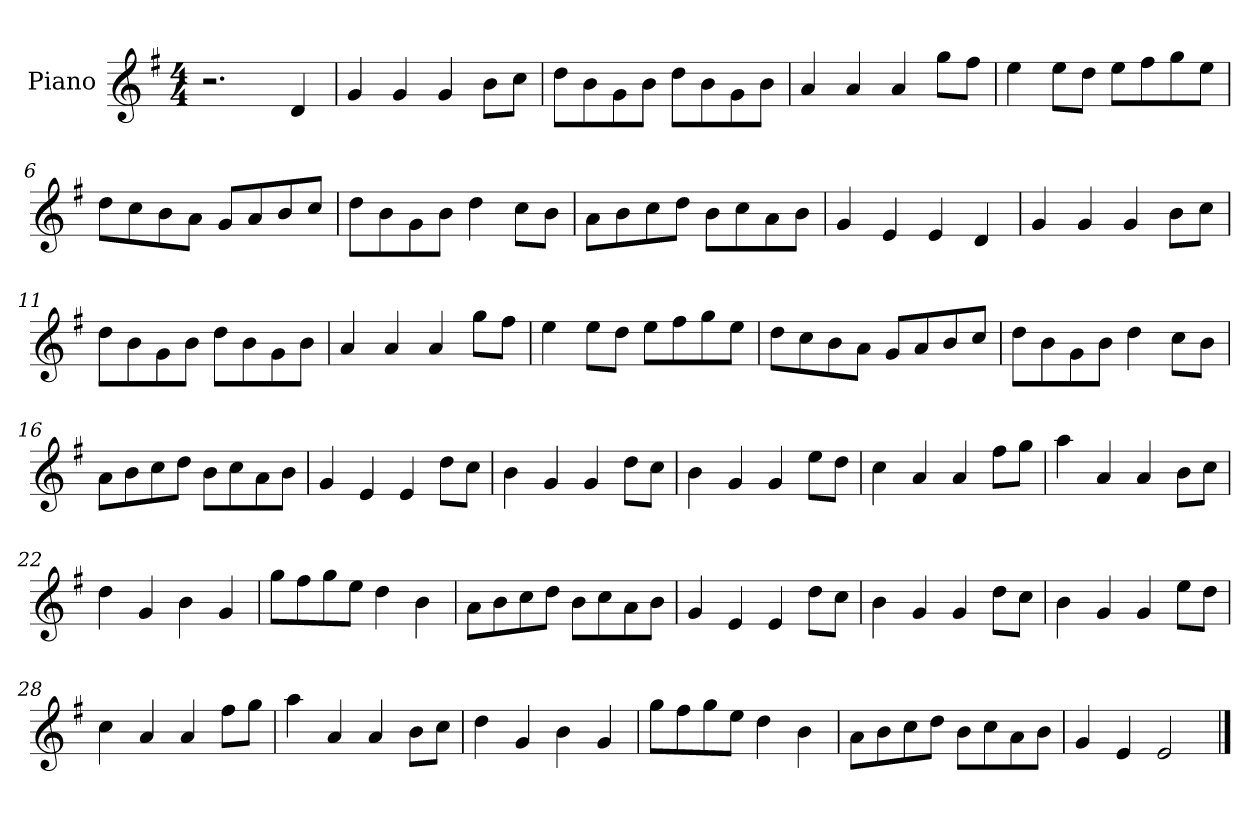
**kern
*part1
*staff1
*I"Piano
*I'Pno
*clefG2
*k[f#]
*M4/4
=1
2.r
4d/
=2
4g/
4g/
4g/
8b\L
8cc\J
=3
8dd\L
8b\
8g\
8b\J
8dd\L
8b\
8g\
8b\J
=4
4a/
4a/
4a/
8gg\L
8ff#\J
=5
4ee\
8ee\L
8dd\J
8ee\L
8ff#\
8gg\
8ee\J
=6
8dd\L
8cc\
8b\
8a\J
8g/L
8a/
8b/
8cc/J
=7
8dd\L
8b\
8g\
8b\J
4dd\
8cc\L
8b\J
=8
8a\L
8b\
8cc\
8dd\J
8b\L
8cc\
8a\
8b\J
=9
4g/
4e/
4e/
4d/
=10
4g/
4g/
4g/
8b\L
8cc\J
=11
8dd\L
8b\
8g\
8b\J
8dd\L
8b\
8g\
8b\J
=12
4a/
4a/
4a/
8gg\L
8ff#\J
=13
4ee\
8ee\L
8dd\J
8ee\L
8ff#\
8gg\
8ee\J
=14
8dd\L
8cc\
8b\
8a\J
8g/L
8a/
8b/
8cc/J
=15
8dd\L
8b\
8g\
8b\J
4dd\
8cc\L
8b\J
=16
8a\L
8b\
8cc\
8dd\J
8b\L
8cc\
8a\
8b\J
=17
4g/
4e/
4e/
8dd\L
8cc\J
=18
4b\
4g/
4g/
8dd\L
8cc\J
=19
4b\
4g/
4g/
8ee\L
8dd\J
=20
4cc\
4a/
4a/
8ff#\L
8gg\J
=21
4aa\
4a/
4a/
8b\L
8cc\J
=22
4dd\
4g/
4b\
4g/
=23
8gg\L
8ff#\
8gg\
8ee\J
4dd\
4b\
=24
8a\L
8b\
8cc\
8dd\J
8b\L
8cc\
8a\
8b\J
=25
4g/
4e/
4e/
8dd\L
8cc\J
=26
4b\
4g/
4g/
8dd\L
8cc\J
=27
4b\
4g/
4g/
8ee\L
8dd\J
=28
4cc\
4a/
4a/
8ff#\L
8gg\J
=29
4aa\
4a/
4a/
8b\L
8cc\J
=30
4dd\
4g/
4b\
4g/
=31
8gg\L
8ff#\
8gg\
8ee\J
4dd\
4b\
=32
8a\L
8b\
8cc\
8dd\J
8b\L
8cc\
8a\
8b\J
=33
4g/
4e/
2e/
==
*-
